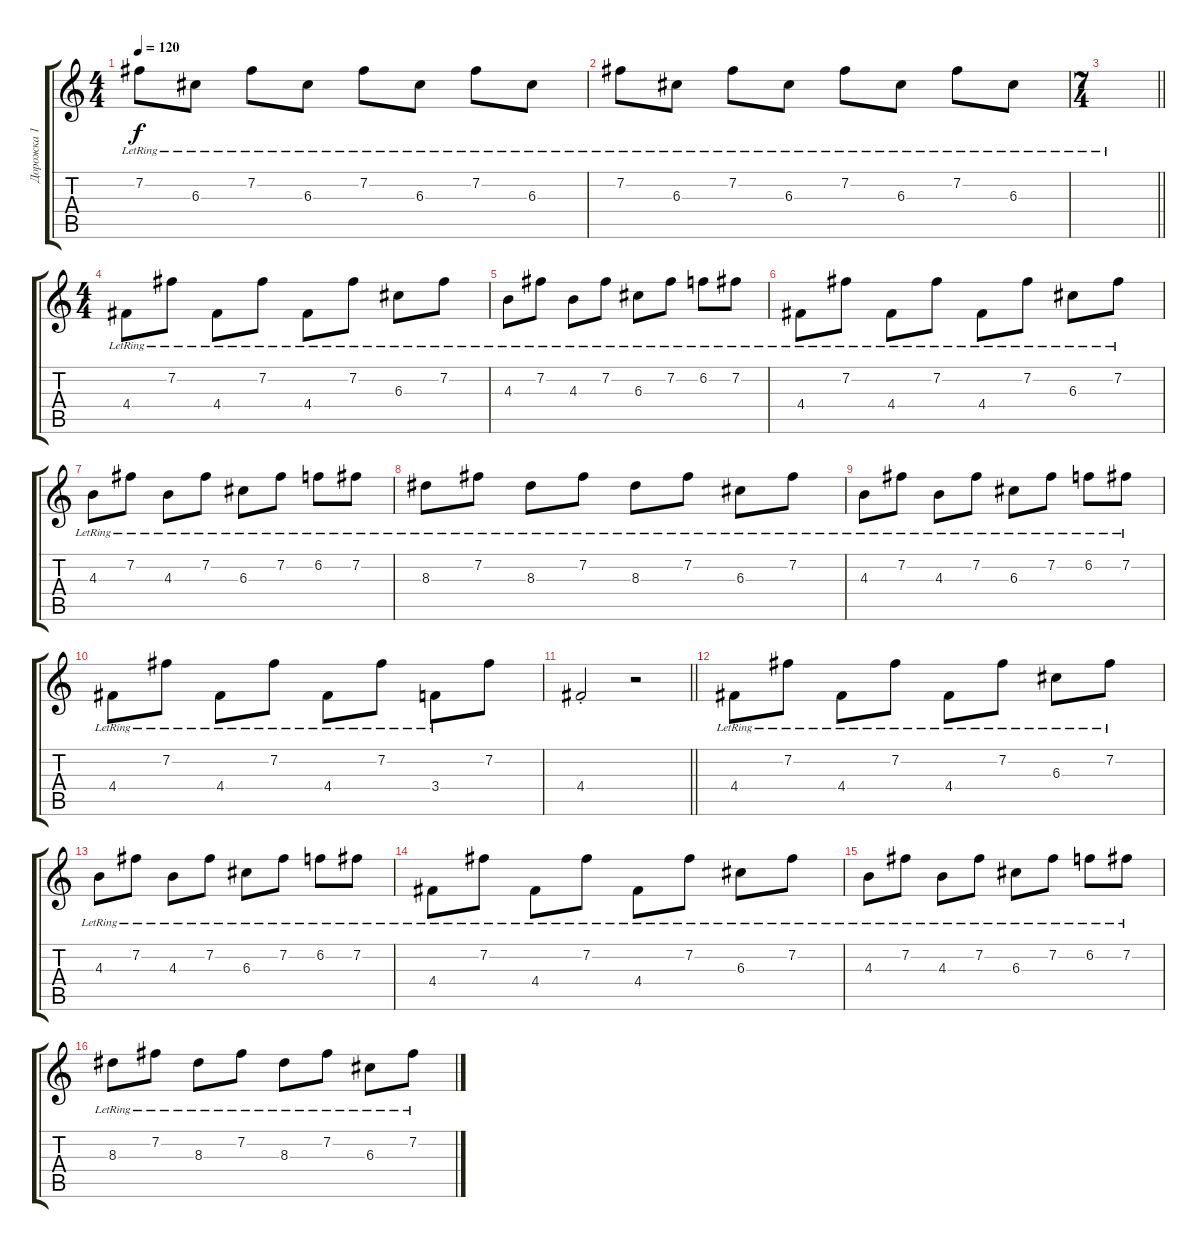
\track ("Дорожка 1" "Дорожка 1") {instrument acousticguitarsteel}
\staff {score tabs}
\tuning (E4 B3 G3 D3 A2 E2) {hide}
\ts (4 4)
\tempo 120
\clef g2
\ks c
7.2{lr}.8{dy f} 6.3{lr}.8 7.2{lr}.8 6.3{lr}.8 7.2{lr}.8 6.3{lr}.8 7.2{lr}.8 6.3{lr}.8 |
7.2{lr}.8 6.3{lr}.8 7.2{lr}.8 6.3{lr}.8 7.2{lr}.8 6.3{lr}.8 7.2{lr}.8 6.3{lr}.8 |
\ts (7 4)
\barLineRight lightlight
|
\ts (4 4)
4.4{lr}.8 7.2{lr}.8 4.4{lr}.8 7.2{lr}.8 4.4{lr}.8 7.2{lr}.8 6.3{lr}.8 7.2{lr}.8 |
4.3{lr}.8 7.2{lr}.8 4.3{lr}.8 7.2{lr}.8 6.3{lr}.8 7.2{lr}.8 6.2{lr}.8 7.2{lr}.8 |
4.4{lr}.8 7.2{lr}.8 4.4{lr}.8 7.2{lr}.8 4.4{lr}.8 7.2{lr}.8 6.3{lr}.8 7.2{lr}.8 |
4.3{lr}.8 7.2{lr}.8 4.3{lr}.8 7.2{lr}.8 6.3{lr}.8 7.2{lr}.8 6.2{lr}.8 7.2{lr}.8 |
8.3{lr}.8 7.2{lr}.8 8.3{lr}.8 7.2{lr}.8 8.3{lr}.8 7.2{lr}.8 6.3{lr}.8 7.2{lr}.8 |
4.3{lr}.8 7.2{lr}.8 4.3{lr}.8 7.2{lr}.8 6.3{lr}.8 7.2{lr}.8 6.2{lr}.8 7.2{lr}.8 |
4.4{lr}.8 7.2{lr}.8 4.4{lr}.8 7.2{lr}.8 4.4{lr}.8 7.2{lr}.8 3.4{lr}.8 7.2.8 |
\barLineRight lightlight
4.4{st}.2 r.2 |
4.4{lr}.8 7.2{lr}.8 4.4{lr}.8 7.2{lr}.8 4.4{lr}.8 7.2{lr}.8 6.3{lr}.8 7.2{lr}.8 |
4.3{lr}.8 7.2{lr}.8 4.3{lr}.8 7.2{lr}.8 6.3{lr}.8 7.2{lr}.8 6.2{lr}.8 7.2{lr}.8 |
4.4{lr}.8 7.2{lr}.8 4.4{lr}.8 7.2{lr}.8 4.4{lr}.8 7.2{lr}.8 6.3{lr}.8 7.2{lr}.8 |
4.3{lr}.8 7.2{lr}.8 4.3{lr}.8 7.2{lr}.8 6.3{lr}.8 7.2{lr}.8 6.2{lr}.8 7.2{lr}.8 |
8.3{lr}.8 7.2{lr}.8 8.3{lr}.8 7.2{lr}.8 8.3{lr}.8 7.2{lr}.8 6.3{lr}.8 7.2{lr}.8
